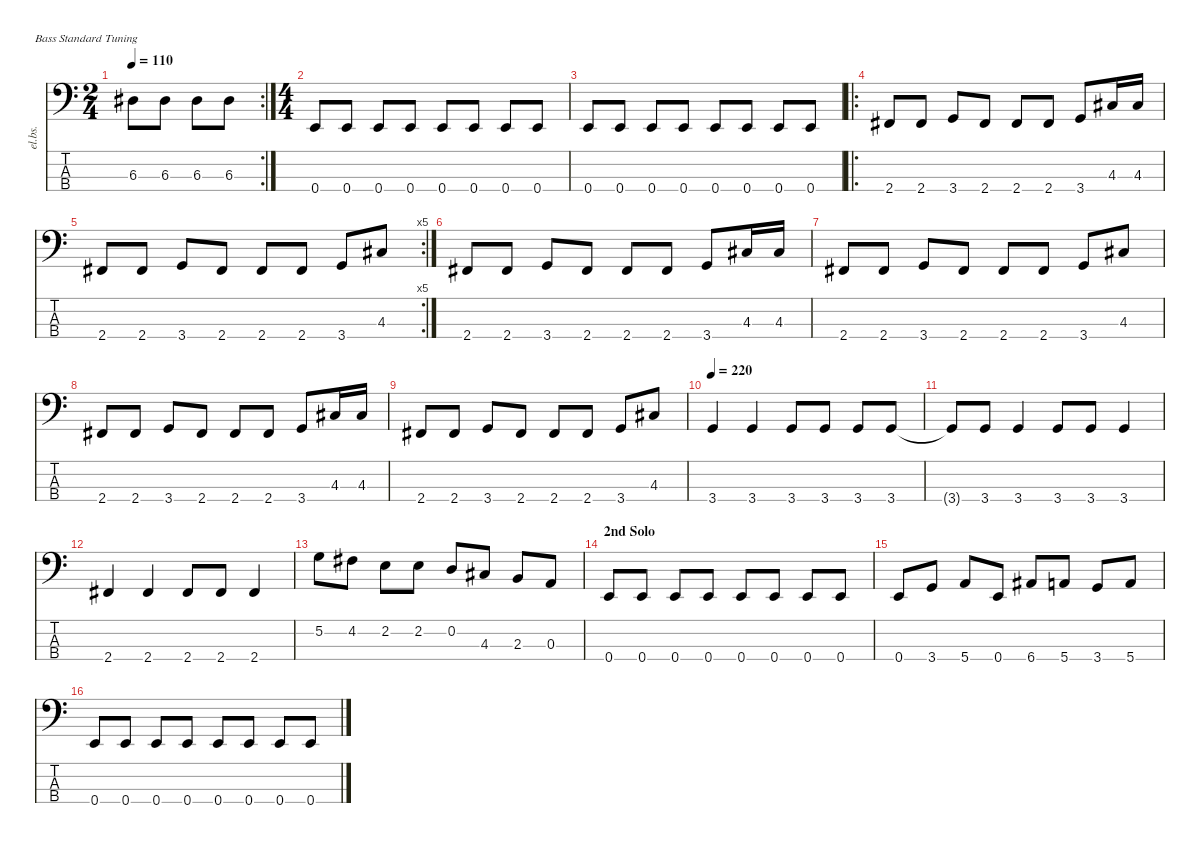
\defaultSystemsLayout 4
\hideDynamics
\bracketExtendMode nobrackets
\track ("Burton" "el.bs.") {instrument electricbassfinger}
\staff {score tabs}
\tuning (G2 D2 A1 E1)
\rc 2
\ts (2 4)
\tempo 110
\clef f4
\ks c
6.3{acc #}.8{dy f} 6.3{acc #}.8 6.3{acc #}.8 6.3{acc #}.8 |
\ts (4 4)
0.4.8 0.4.8 0.4.8 0.4.8 0.4.8 0.4.8 0.4.8 0.4.8 |
0.4.8 0.4.8 0.4.8 0.4.8 0.4.8 0.4.8 0.4.8 0.4.8 |
\ro
2.4{acc #}.8 2.4{acc #}.8 3.4.8 2.4{acc #}.8 2.4{acc #}.8 2.4{acc #}.8 3.4.8 4.3{acc #}.16 4.3{acc #}.16 |
\rc 5
2.4{acc #}.8 2.4{acc #}.8 3.4.8 2.4{acc #}.8 2.4{acc #}.8 2.4{acc #}.8 3.4.8 4.3{acc #}.8 |
2.4{acc #}.8 2.4{acc #}.8 3.4.8 2.4{acc #}.8 2.4{acc #}.8 2.4{acc #}.8 3.4.8 4.3{acc #}.16 4.3{acc #}.16 |
2.4{acc #}.8 2.4{acc #}.8 3.4.8 2.4{acc #}.8 2.4{acc #}.8 2.4{acc #}.8 3.4.8 4.3{acc #}.8 |
2.4{acc #}.8 2.4{acc #}.8 3.4.8 2.4{acc #}.8 2.4{acc #}.8 2.4{acc #}.8 3.4.8 4.3{acc #}.16 4.3{acc #}.16 |
2.4{acc #}.8 2.4{acc #}.8 3.4.8 2.4{acc #}.8 2.4{acc #}.8 2.4{acc #}.8 3.4.8 4.3{acc #}.8 |
\tempo 220
3.4.4 3.4.4 3.4.8 3.4.8 3.4.8 3.4.8 |
3.4{t}.8 3.4.8 3.4.4 3.4.8 3.4.8 3.4.4 |
2.4{acc #}.4 2.4{acc #}.4 2.4{acc #}.8 2.4{acc #}.8 2.4{acc #}.4 |
5.2.8 4.2{acc #}.8 2.2.8 2.2.8 0.2.8 4.3{acc #}.8 2.3.8 0.3.8 |
\section ("" "2nd Solo")
0.4.8 0.4.8 0.4.8 0.4.8 0.4.8 0.4.8 0.4.8 0.4.8 |
0.4.8 3.4.8 5.4.8 0.4.8 6.4{acc #}.8 5.4.8 3.4.8 5.4.8 |
0.4.8 0.4.8 0.4.8 0.4.8 0.4.8 0.4.8 0.4.8 0.4.8
